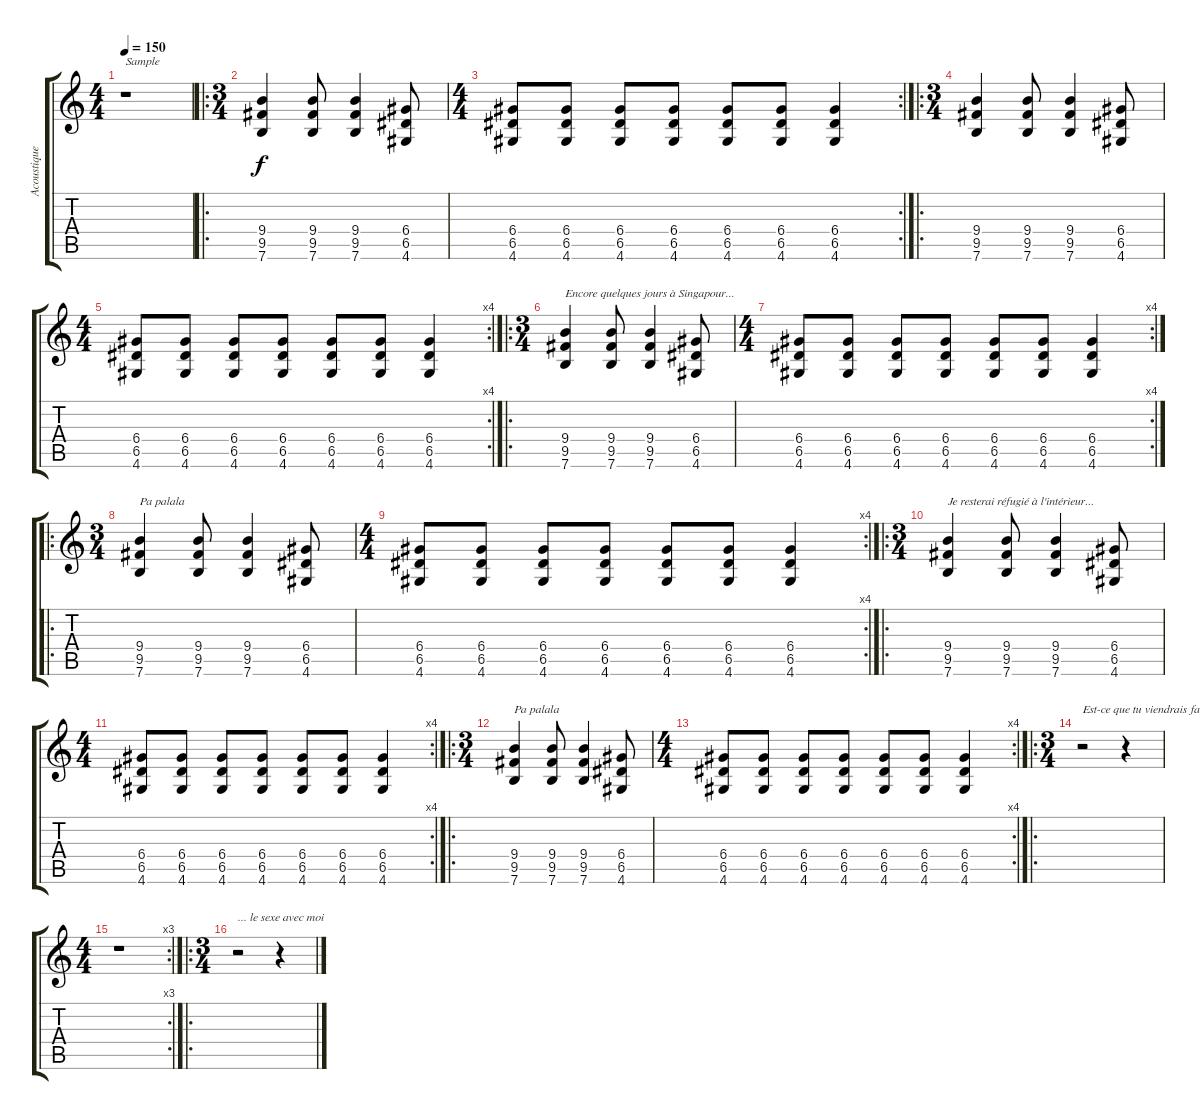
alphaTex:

\track ("Acoustique" "Acoustique") {instrument acousticguitarsteel}
\staff {score tabs}
\tuning (E4 B3 G3 D3 A2 E2) {hide}
\ts (4 4)
\tempo 150
\clef g2
\ks c
r.1{txt "Sample" dy f instrument acousticguitarsteel} |
\ro
\ts (3 4)
(9.4 9.5 7.6).4 (9.4 9.5 7.6).8 (9.4 9.5 7.6).4 (6.4 6.5 4.6).8 |
\rc 2
\ts (4 4)
(6.4 6.5 4.6).8 (6.4 6.5 4.6).8 (6.4 6.5 4.6).8 (6.4 6.5 4.6).8 (6.4 6.5 4.6).8 (6.4 6.5 4.6).8 (6.4 6.5 4.6).4 |
\ro
\ts (3 4)
(9.4 9.5 7.6).4 (9.4 9.5 7.6).8 (9.4 9.5 7.6).4 (6.4 6.5 4.6).8 |
\rc 4
\ts (4 4)
(6.4 6.5 4.6).8 (6.4 6.5 4.6).8 (6.4 6.5 4.6).8 (6.4 6.5 4.6).8 (6.4 6.5 4.6).8 (6.4 6.5 4.6).8 (6.4 6.5 4.6).4 |
\ro
\ts (3 4)
(9.4 9.5 7.6).4{txt "Encore quelques jours à Singapour..."} (9.4 9.5 7.6).8 (9.4 9.5 7.6).4 (6.4 6.5 4.6).8 |
\rc 4
\ts (4 4)
(6.4 6.5 4.6).8 (6.4 6.5 4.6).8 (6.4 6.5 4.6).8 (6.4 6.5 4.6).8 (6.4 6.5 4.6).8 (6.4 6.5 4.6).8 (6.4 6.5 4.6).4 |
\ro
\ts (3 4)
(9.4 9.5 7.6).4{txt "Pa palala"} (9.4 9.5 7.6).8 (9.4 9.5 7.6).4 (6.4 6.5 4.6).8 |
\rc 4
\ts (4 4)
(6.4 6.5 4.6).8 (6.4 6.5 4.6).8 (6.4 6.5 4.6).8 (6.4 6.5 4.6).8 (6.4 6.5 4.6).8 (6.4 6.5 4.6).8 (6.4 6.5 4.6).4 |
\ro
\ts (3 4)
(9.4 9.5 7.6).4{txt "Je resterai réfugié à l'intérieur..."} (9.4 9.5 7.6).8 (9.4 9.5 7.6).4 (6.4 6.5 4.6).8 |
\rc 4
\ts (4 4)
(6.4 6.5 4.6).8 (6.4 6.5 4.6).8 (6.4 6.5 4.6).8 (6.4 6.5 4.6).8 (6.4 6.5 4.6).8 (6.4 6.5 4.6).8 (6.4 6.5 4.6).4 |
\ro
\ts (3 4)
(9.4 9.5 7.6).4{txt "Pa palala"} (9.4 9.5 7.6).8 (9.4 9.5 7.6).4 (6.4 6.5 4.6).8 |
\rc 4
\ts (4 4)
(6.4 6.5 4.6).8 (6.4 6.5 4.6).8 (6.4 6.5 4.6).8 (6.4 6.5 4.6).8 (6.4 6.5 4.6).8 (6.4 6.5 4.6).8 (6.4 6.5 4.6).4 |
\ro
\ts (3 4)
r.2{txt "Est-ce que tu viendrais faire..."} r.4 |
\rc 3
\ts (4 4)
r.1 |
\ro
\ts (3 4)
r.2{txt "... le sexe avec moi"} r.4
